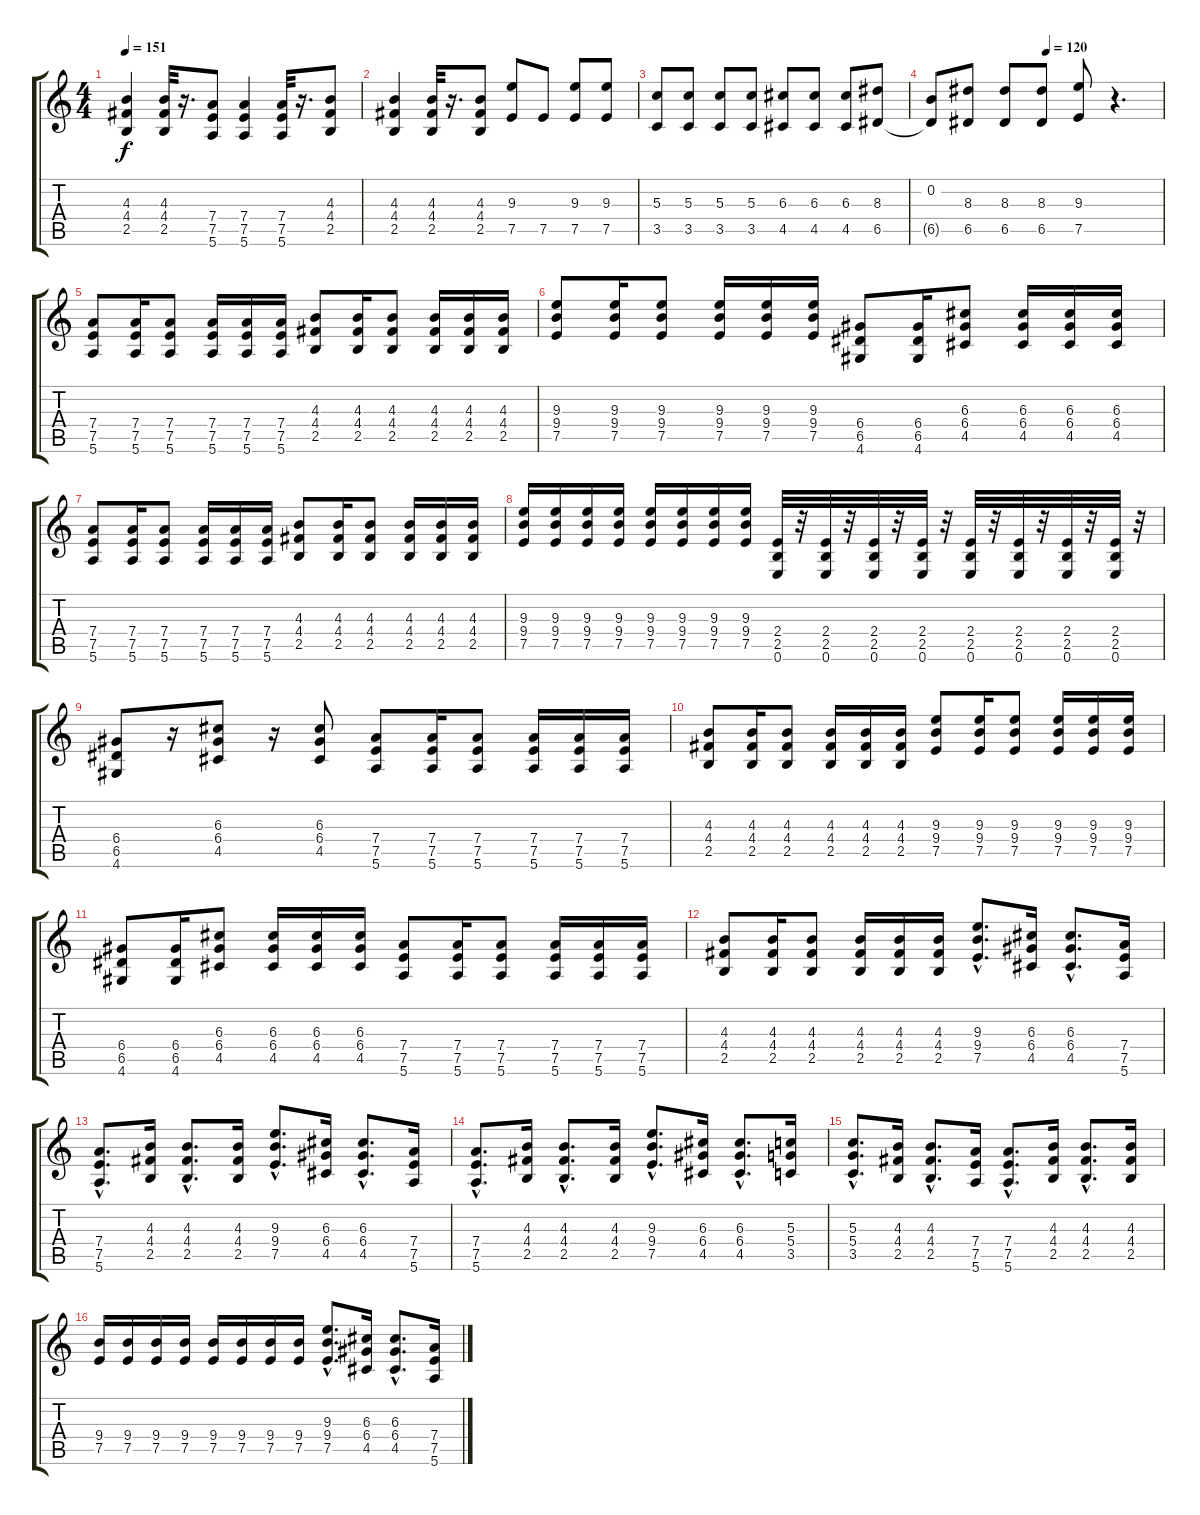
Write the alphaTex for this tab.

\track "" {instrument distortionguitar}
\staff {score tabs}
\tuning (E4 B3 G3 D3 A2 E2) {hide}
\ts (4 4)
\tempo 151
\clef g2
\ks c
(4.3 4.4 2.5).4{dy f} (4.3 4.4 2.5).32 r.16{d} (7.4 7.5 5.6).8 (7.4 7.5 5.6).4 (7.4 7.5 5.6).32 r.16{d} (4.3 4.4 2.5).8 |
(4.3 4.4 2.5).4 (4.3 4.4 2.5).32 r.16{d} (4.3 4.4 2.5).8 (9.3 7.5).8 7.5.8 (9.3 7.5).8 (9.3 7.5).8 |
(5.3 3.5).8 (5.3 3.5).8 (5.3 3.5).8 (5.3 3.5).8 (6.3 4.5).8 (6.3 4.5).8 (6.3 4.5).8 (8.3 6.5).8 |
\tempo (120 0.5)
(0.2 6.5{t}).8 (8.3 6.5).8 (8.3 6.5).8 (8.3 6.5).8 (9.3 7.5).8 r.4{d} |
(7.4 7.5 5.6).8 (7.4 7.5 5.6).16 (7.4 7.5 5.6).8 (7.4 7.5 5.6).16 (7.4 7.5 5.6).16 (7.4 7.5 5.6).16 (4.3 4.4 2.5).8 (4.3 4.4 2.5).16 (4.3 4.4 2.5).8 (4.3 4.4 2.5).16 (4.3 4.4 2.5).16 (4.3 4.4 2.5).16 |
(9.3 9.4 7.5).8 (9.3 9.4 7.5).16 (9.3 9.4 7.5).8 (9.3 9.4 7.5).16 (9.3 9.4 7.5).16 (9.3 9.4 7.5).16 (6.4 6.5 4.6).8 (6.4 6.5 4.6).16 (6.3 6.4 4.5).8 (6.3 6.4 4.5).16 (6.3 6.4 4.5).16 (6.3 6.4 4.5).16 |
(7.4 7.5 5.6).8 (7.4 7.5 5.6).16 (7.4 7.5 5.6).8 (7.4 7.5 5.6).16 (7.4 7.5 5.6).16 (7.4 7.5 5.6).16 (4.3 4.4 2.5).8 (4.3 4.4 2.5).16 (4.3 4.4 2.5).8 (4.3 4.4 2.5).16 (4.3 4.4 2.5).16 (4.3 4.4 2.5).16 |
(9.3 9.4 7.5).16 (9.3 9.4 7.5).16 (9.3 9.4 7.5).16 (9.3 9.4 7.5).16 (9.3 9.4 7.5).16 (9.3 9.4 7.5).16 (9.3 9.4 7.5).16 (9.3 9.4 7.5).16 (2.4 2.5 0.6).32 r.32 (2.4 2.5 0.6).32 r.32 (2.4 2.5 0.6).32 r.32 (2.4 2.5 0.6).32 r.32 (2.4 2.5 0.6).32 r.32 (2.4 2.5 0.6).32 r.32 (2.4 2.5 0.6).32 r.32 (2.4 2.5 0.6).32 r.32 |
(6.4 6.5 4.6).8 r.16 (6.3 6.4 4.5).8 r.16 (6.3 6.4 4.5).8 (7.4 7.5 5.6).8 (7.4 7.5 5.6).16 (7.4 7.5 5.6).8 (7.4 7.5 5.6).16 (7.4 7.5 5.6).16 (7.4 7.5 5.6).16 |
(4.3 4.4 2.5).8 (4.3 4.4 2.5).16 (4.3 4.4 2.5).8 (4.3 4.4 2.5).16 (4.3 4.4 2.5).16 (4.3 4.4 2.5).16 (9.3 9.4 7.5).8 (9.3 9.4 7.5).16 (9.3 9.4 7.5).8 (9.3 9.4 7.5).16 (9.3 9.4 7.5).16 (9.3 9.4 7.5).16 |
(6.4 6.5 4.6).8 (6.4 6.5 4.6).16 (6.3 6.4 4.5).8 (6.3 6.4 4.5).16 (6.3 6.4 4.5).16 (6.3 6.4 4.5).16 (7.4 7.5 5.6).8 (7.4 7.5 5.6).16 (7.4 7.5 5.6).8 (7.4 7.5 5.6).16 (7.4 7.5 5.6).16 (7.4 7.5 5.6).16 |
(4.3 4.4 2.5).8 (4.3 4.4 2.5).16 (4.3 4.4 2.5).8 (4.3 4.4 2.5).16 (4.3 4.4 2.5).16 (4.3 4.4 2.5).16 (9.3{hac} 9.4{hac} 7.5{hac}).8{d} (6.3 6.4 4.5).16 (6.3{hac} 6.4{hac} 4.5{hac}).8{d} (7.4 7.5 5.6).16 |
(7.4{hac} 7.5{hac} 5.6{hac}).8{d} (4.3 4.4 2.5).16 (4.3{hac} 4.4{hac} 2.5{hac}).8{d} (4.3 4.4 2.5).16 (9.3{hac} 9.4{hac} 7.5{hac}).8{d} (6.3 6.4 4.5).16 (6.3{hac} 6.4{hac} 4.5{hac}).8{d} (7.4 7.5 5.6).16 |
(7.4{hac} 7.5{hac} 5.6{hac}).8{d} (4.3 4.4 2.5).16 (4.3{hac} 4.4{hac} 2.5{hac}).8{d} (4.3 4.4 2.5).16 (9.3{hac} 9.4{hac} 7.5{hac}).8{d} (6.3 6.4 4.5).16 (6.3{hac} 6.4{hac} 4.5{hac}).8{d} (5.3 5.4 3.5).16 |
(5.3{hac} 5.4{hac} 3.5{hac}).8{d} (4.3 4.4 2.5).16 (4.3{hac} 4.4{hac} 2.5{hac}).8{d} (7.4 7.5 5.6).16 (7.4{hac} 7.5{hac} 5.6{hac}).8{d} (4.3 4.4 2.5).16 (4.3{hac} 4.4{hac} 2.5{hac}).8{d} (4.3 4.4 2.5).16 |
(9.4 7.5).16 (9.4 7.5).16 (9.4 7.5).16 (9.4 7.5).16 (9.4 7.5).16 (9.4 7.5).16 (9.4 7.5).16 (9.4 7.5).16 (9.3{hac} 9.4{hac} 7.5{hac}).8{d} (6.3 6.4 4.5).16 (6.3{hac} 6.4{hac} 4.5{hac}).8{d} (7.4 7.5 5.6).16
